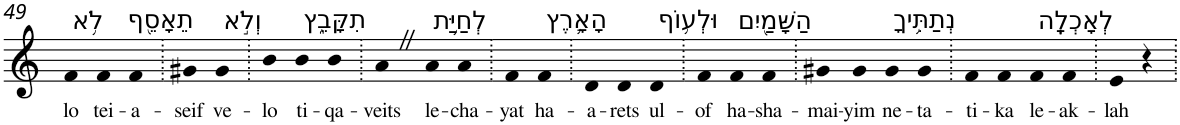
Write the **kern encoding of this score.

**kern	**text
*part1	*part1
*staff1	*staff1
*I"Piano	*
*I'Pno	*
!!LO:PB:g=z
*clefG2	*
*k[]	*
=49	=49
!LO:TX:a:t=לֹ֥א	!
!	!LO:LY:b
4f	lo
!LO:TX:a:t=תֵאָסֵ֖ף	!
!	!LO:LY:b
4f	tei-
!	!LO:LY:b
4f	-a-
=50.	=50.
!	!LO:LY:b
4g#X	-seif
!LO:TX:a:t=וְלֹ֣א	!
!	!LO:LY:b
4g#	ve-
=51.	=51.
!	!LO:LY:b
4b	-lo
!LO:TX:a:t=תִקָּבֵ֑ץ	!
!	!LO:LY:b
4b	ti-
!	!LO:LY:b
4b	-qa-
=52.	=52.
!	!LO:LY:b
4aZ	-veits
!LO:TX:a:t=לְחַיַּ֥ת	!
!	!LO:LY:b
4a	le-
!	!LO:LY:b
4a	-cha-
=53.	=53.
!	!LO:LY:b
4f	-yat
!LO:TX:a:t=הָאָ֛רֶץ	!
!	!LO:LY:b
4f	ha-
=54.	=54.
!	!LO:LY:b
4d	-a-
!	!LO:LY:b
4d	-rets
!LO:TX:a:t=וּלְע֥וֹף	!
!	!LO:LY:b
4d	ul-
=55.	=55.
!	!LO:LY:b
4f	-of
!LO:TX:a:t=הַשָּׁמַ֖יִם	!
!	!LO:LY:b
4f	ha-
!	!LO:LY:b
4f	-sha-
=56.	=56.
!	!LO:LY:b
4g#X	-mai-
!	!LO:LY:b
4g#	-yim
!LO:TX:a:t=נְתַתִּ֥יךָ	!
!	!LO:LY:b
4g#	ne-
!	!LO:LY:b
4g#	-ta-
=57.	=57.
!	!LO:LY:b
4f	-ti-
!	!LO:LY:b
4f	-ka
!LO:TX:a:t=לְאָכְלָֽה	!
!	!LO:LY:b
4f	le-
!	!LO:LY:b
4f	-ak-
=58.	=58.
!	!LO:LY:b
4e	-lah
4r	.
=.	=.
*-	*-
